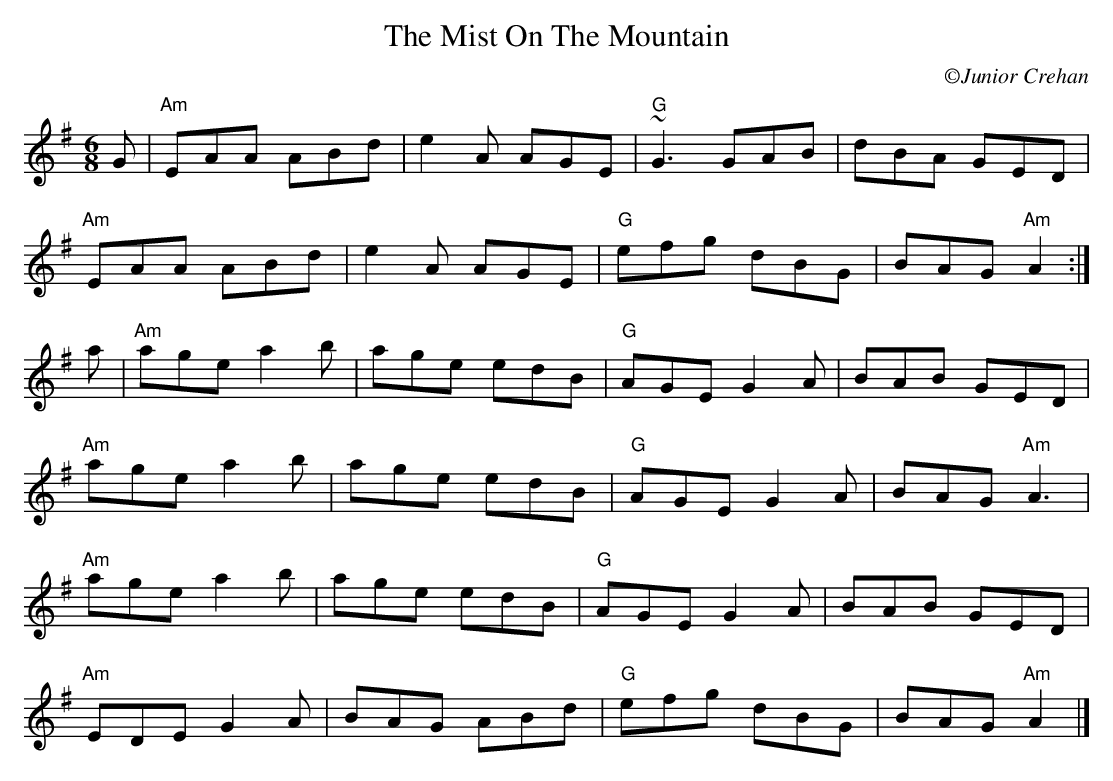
X:1
T: The Mist On The Mountain
C: \251Junior Crehan
M: 6/8
L: 1/8
K: Ador
G|"Am"EAA ABd|e2 A AGE|"G"~G3 GAB|dBA GED|
"Am"EAA ABd|e2A AGE|"G"efg dBG|BAG "Am"A2:|
a|"Am"age a2b|age edB|"G"AGE G2A|BAB GED|
"Am"age a2b|age edB|"G"AGE G2A|BAG "Am"A3|
"Am"age a2b|age edB|"G"AGE G2A|BAB GED|
"Am"EDE G2A|BAG ABd|"G"efg dBG|BAG "Am"A2|]

$SmallLMargin
$SmallRMargin
